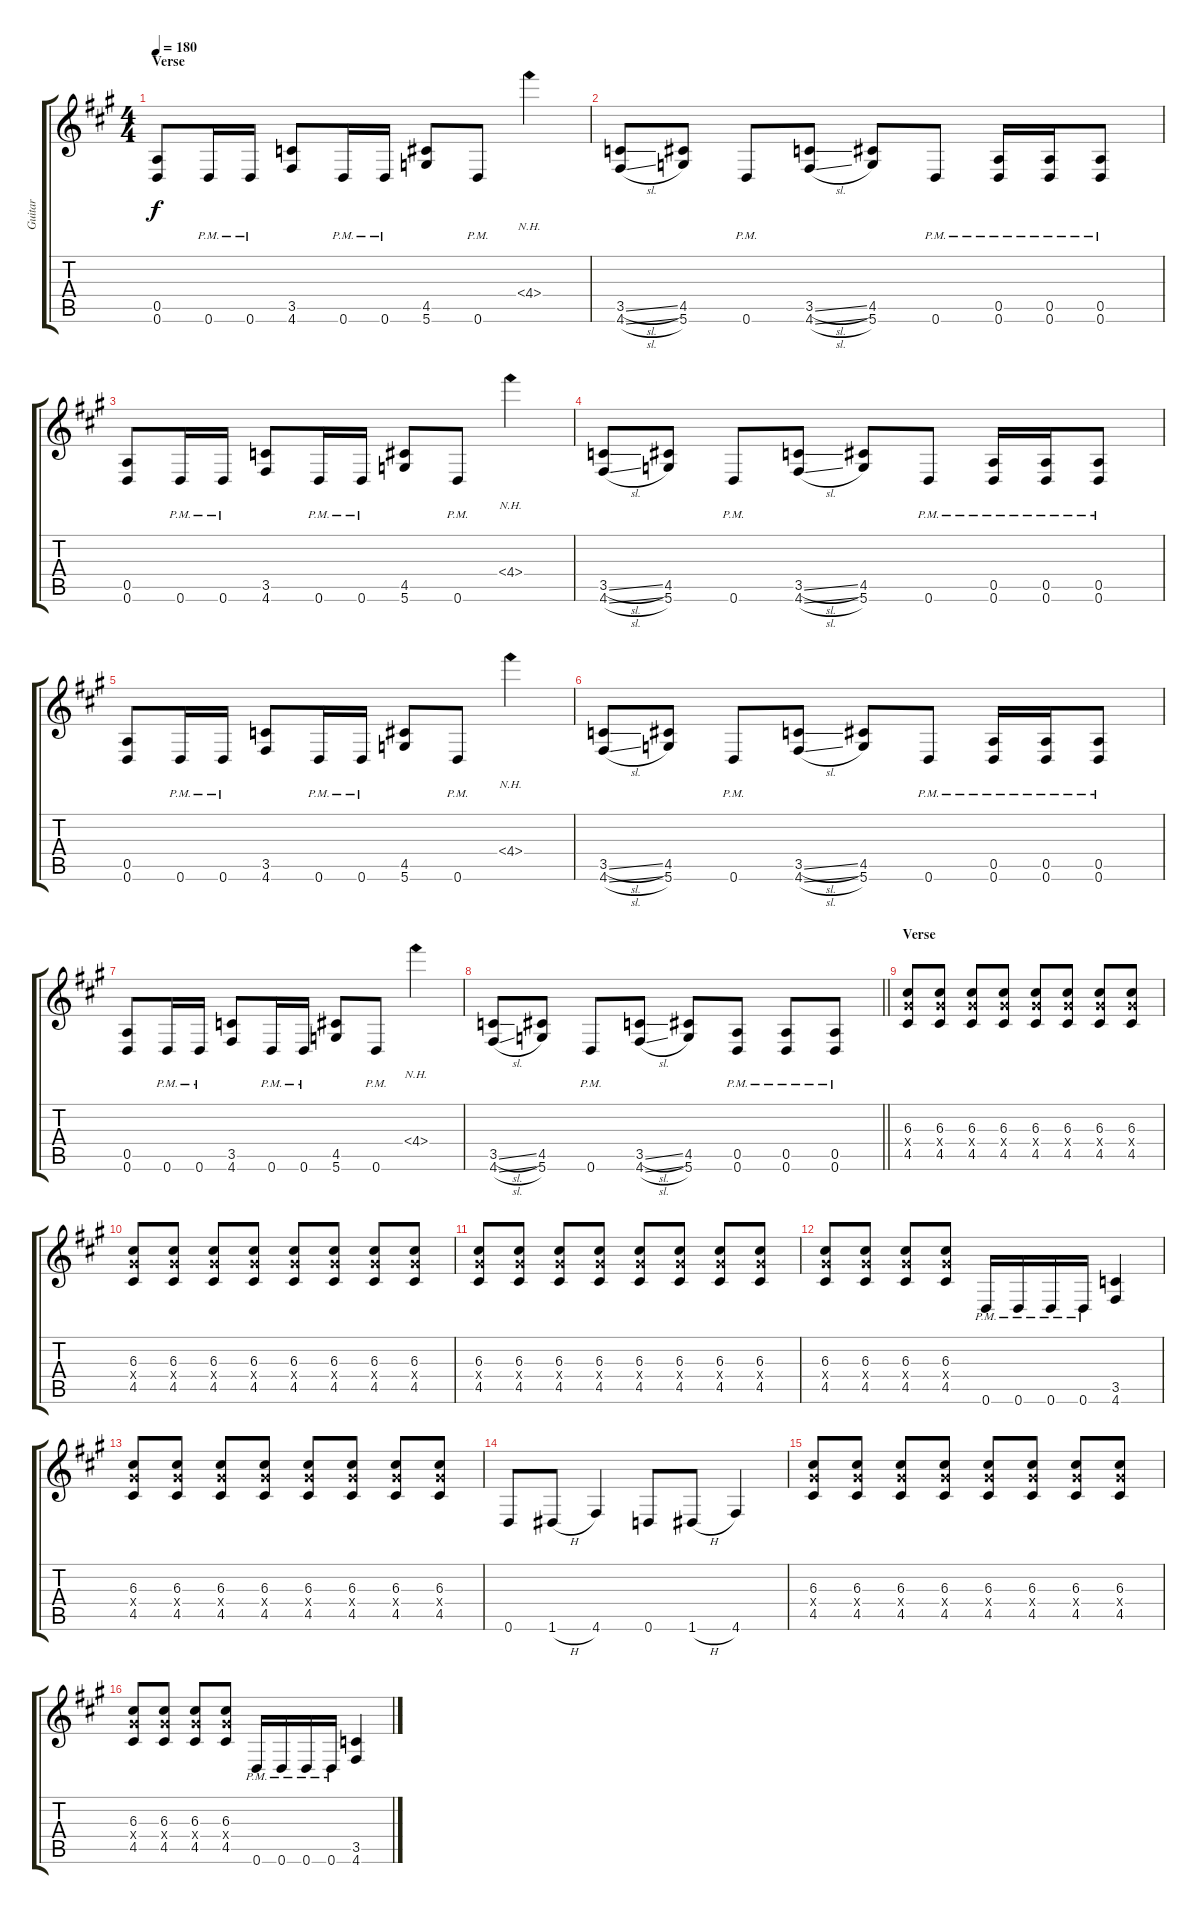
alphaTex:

\track ("Guitar" "Guitar") {instrument distortionguitar}
\staff {score tabs}
\tuning (E4 B3 G3 D3 A2 D2) {hide}
\ts (4 4)
\section ("" "Verse")
\tempo 180
\clef g2
\ks f#minor
(0.5 0.6).8{dy f} 0.6{pm}.16 0.6{pm}.16 (3.5 4.6).8 0.6{pm}.16 0.6{pm}.16 (4.5 5.6).8 0.6{pm}.8 4.4{nh}.4 |
(3.5{sl} 4.6{sl}).8 (4.5 5.6).8 0.6{pm}.8 (3.5{sl} 4.6{sl}).8 (4.5 5.6).8 0.6{pm}.8 (0.5{pm} 0.6{pm}).16 (0.5{pm} 0.6{pm}).16 (0.5{pm} 0.6{pm}).8 |
(0.5 0.6).8 0.6{pm}.16 0.6{pm}.16 (3.5 4.6).8 0.6{pm}.16 0.6{pm}.16 (4.5 5.6).8 0.6{pm}.8 4.4{nh}.4 |
(3.5{sl} 4.6{sl}).8 (4.5 5.6).8 0.6{pm}.8 (3.5{sl} 4.6{sl}).8 (4.5 5.6).8 0.6{pm}.8 (0.5{pm} 0.6{pm}).16 (0.5{pm} 0.6{pm}).16 (0.5{pm} 0.6{pm}).8 |
(0.5 0.6).8 0.6{pm}.16 0.6{pm}.16 (3.5 4.6).8 0.6{pm}.16 0.6{pm}.16 (4.5 5.6).8 0.6{pm}.8 4.4{nh}.4 |
(3.5{sl} 4.6{sl}).8 (4.5 5.6).8 0.6{pm}.8 (3.5{sl} 4.6{sl}).8 (4.5 5.6).8 0.6{pm}.8 (0.5{pm} 0.6{pm}).16 (0.5{pm} 0.6{pm}).16 (0.5{pm} 0.6{pm}).8 |
(0.5 0.6).8 0.6{pm}.16 0.6{pm}.16 (3.5 4.6).8 0.6{pm}.16 0.6{pm}.16 (4.5 5.6).8 0.6{pm}.8 4.4{nh}.4 |
\barLineRight lightlight
(3.5{sl} 4.6{sl}).8 (4.5 5.6).8 0.6{pm}.8 (3.5{sl} 4.6{sl}).8 (4.5 5.6).8 (0.5 0.6{pm}).8 (0.5{pm} 0.6{pm}).8 (0.5{pm} 0.6{pm}).8 |
\section ("" "Verse")
(6.3 6.4{x} 4.5).8 (6.3 6.4{x} 4.5).8 (6.3 6.4{x} 4.5).8 (6.3 6.4{x} 4.5).8 (6.3 6.4{x} 4.5).8 (6.3 6.4{x} 4.5).8 (6.3 6.4{x} 4.5).8 (6.3 6.4{x} 4.5).8 |
(6.3 6.4{x} 4.5).8 (6.3 6.4{x} 4.5).8 (6.3 6.4{x} 4.5).8 (6.3 6.4{x} 4.5).8 (6.3 6.4{x} 4.5).8 (6.3 6.4{x} 4.5).8 (6.3 6.4{x} 4.5).8 (6.3 6.4{x} 4.5).8 |
(6.3 6.4{x} 4.5).8 (6.3 6.4{x} 4.5).8 (6.3 6.4{x} 4.5).8 (6.3 6.4{x} 4.5).8 (6.3 6.4{x} 4.5).8 (6.3 6.4{x} 4.5).8 (6.3 6.4{x} 4.5).8 (6.3 6.4{x} 4.5).8 |
(6.3 6.4{x} 4.5).8 (6.3 6.4{x} 4.5).8 (6.3 6.4{x} 4.5).8 (6.3 6.4{x} 4.5).8 0.6{pm}.16 0.6{pm}.16 0.6{pm}.16 0.6{pm}.16 (3.5 4.6).4 |
(6.3 6.4{x} 4.5).8 (6.3 6.4{x} 4.5).8 (6.3 6.4{x} 4.5).8 (6.3 6.4{x} 4.5).8 (6.3 6.4{x} 4.5).8 (6.3 6.4{x} 4.5).8 (6.3 6.4{x} 4.5).8 (6.3 6.4{x} 4.5).8 |
0.6.8 1.6{h}.8 4.6.4 0.6.8 1.6{h}.8 4.6.4 |
(6.3 6.4{x} 4.5).8 (6.3 6.4{x} 4.5).8 (6.3 6.4{x} 4.5).8 (6.3 6.4{x} 4.5).8 (6.3 6.4{x} 4.5).8 (6.3 6.4{x} 4.5).8 (6.3 6.4{x} 4.5).8 (6.3 6.4{x} 4.5).8 |
(6.3 6.4{x} 4.5).8 (6.3 6.4{x} 4.5).8 (6.3 6.4{x} 4.5).8 (6.3 6.4{x} 4.5).8 0.6{pm}.16 0.6{pm}.16 0.6{pm}.16 0.6{pm}.16 (3.5 4.6).4
